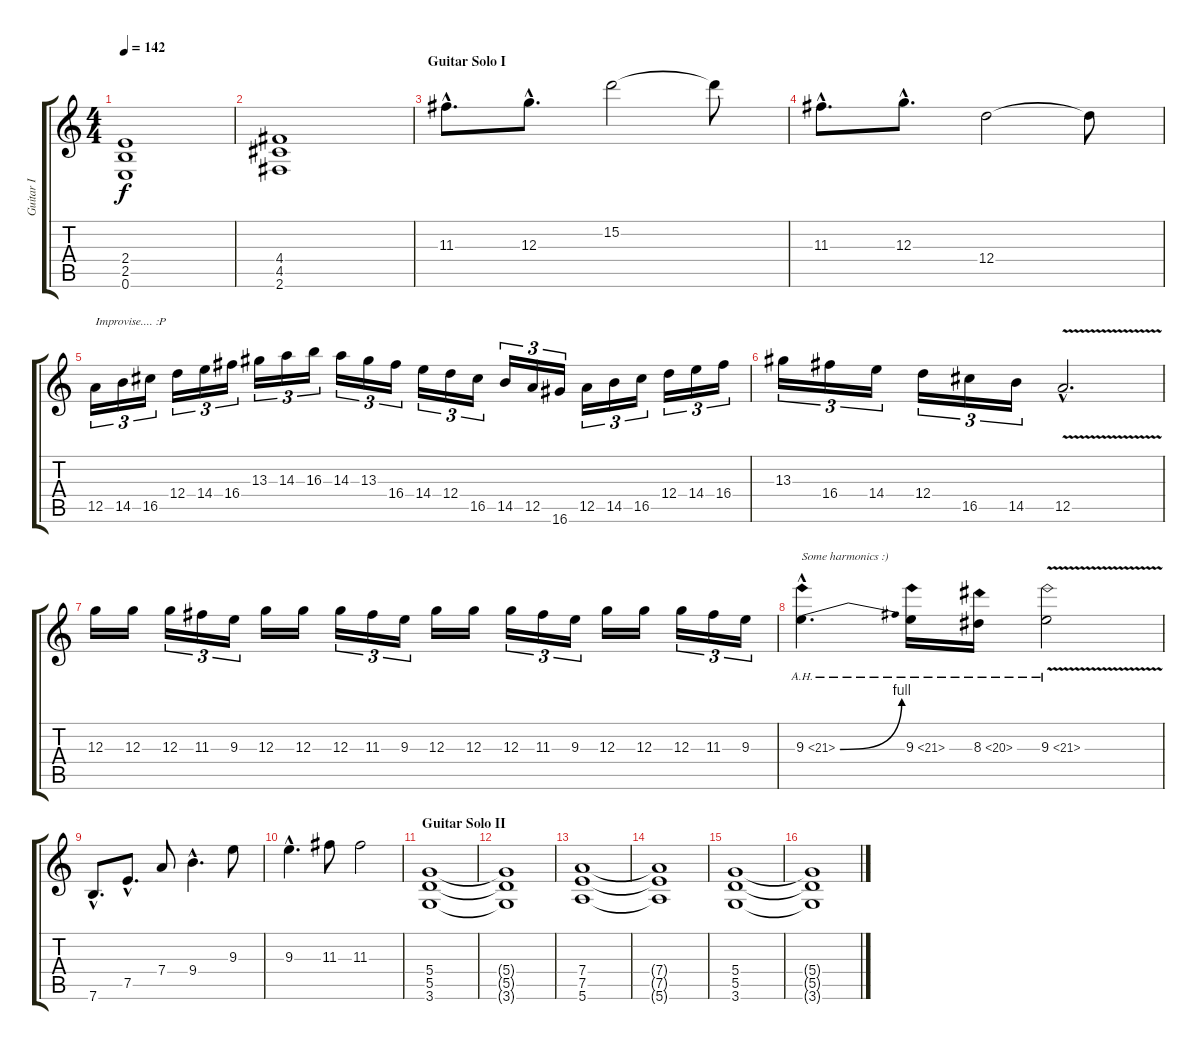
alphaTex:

\track ("Guitar I" "Guitar I") {instrument distortionguitar}
\staff {score tabs}
\tuning (E4 B3 G3 D3 A2 E2) {hide}
\ts (4 4)
\tempo 142
\clef g2
\ks c
(2.4 2.5 0.6).1{dy f} |
(4.4 4.5 2.6).1 |
\section ("" "Guitar Solo I")
11.3{hac}.8{d volume 15 balance 9} 12.3{hac}.8{d} 15.2.2 15.2{t}.8 |
11.3{hac}.8{d} 12.3{hac}.8{d} 12.4.2 12.4{t}.8 |
12.5.16{tu (3 2) txt "Improvise.... :P"} 14.5.16{tu (3 2)} 16.5.16{tu (3 2)} 12.4.16{tu (3 2)} 14.4.16{tu (3 2)} 16.4.16{tu (3 2)} 13.3.16{tu (3 2)} 14.3.16{tu (3 2)} 16.3.16{tu (3 2)} 14.3.16{tu (3 2)} 13.3.16{tu (3 2)} 16.4.16{tu (3 2)} 14.4.16{tu (3 2)} 12.4.16{tu (3 2)} 16.5.16{tu (3 2)} 14.5.16{tu (3 2)} 12.5.16{tu (3 2)} 16.6.16{tu (3 2)} 12.5.16{tu (3 2)} 14.5.16{tu (3 2)} 16.5.16{tu (3 2)} 12.4.16{tu (3 2)} 14.4.16{tu (3 2)} 16.4.16{tu (3 2)} |
13.3.16{tu (3 2)} 16.4.16{tu (3 2)} 14.4.16{tu (3 2)} 12.4.16{tu (3 2)} 16.5.16{tu (3 2)} 14.5.16{tu (3 2)} 12.5{v hac}.2{d} |
12.3.16 12.3.16 12.3.16{tu (3 2)} 11.3.16{tu (3 2)} 9.3.16{tu (3 2)} 12.3.16 12.3.16 12.3.16{tu (3 2)} 11.3.16{tu (3 2)} 9.3.16{tu (3 2)} 12.3.16 12.3.16 12.3.16{tu (3 2)} 11.3.16{tu (3 2)} 9.3.16{tu (3 2)} 12.3.16 12.3.16 12.3.16{tu (3 2)} 11.3.16{tu (3 2)} 9.3.16{tu (3 2)} |
9.3{be (bend 0 0 60 4) ah 12 hac}.4{d txt "Some harmonics :)"} 9.3{ah 12}.16 8.3{ah 12}.16 9.3{ah 12 v}.2 |
7.6{hac}.8{d} 7.5{hac}.8{d} 7.4.8 9.4{hac}.4{d} 9.3.8 |
9.3{hac}.4{d} 11.3.8 11.3.2 |
\section ("" "Guitar Solo II")
(5.4 5.5 3.6).1{volume 12 balance 8} |
(5.4{t} 5.5{t} 3.6{t}).1 |
(7.4 7.5 5.6).1 |
(7.4{t} 7.5{t} 5.6{t}).1 |
(5.4 5.5 3.6).1 |
(5.4{t} 5.5{t} 3.6{t}).1
